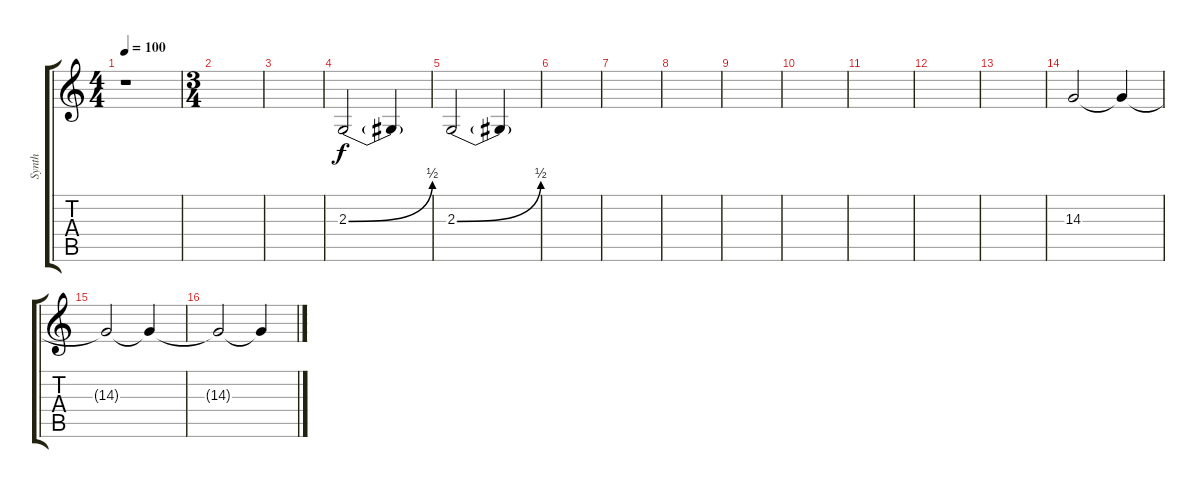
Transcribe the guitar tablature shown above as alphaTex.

\track ("Synth" "Synth") {instrument synthvoice}
\staff {score tabs}
\tuning (D4 A3 F3 C3 G2 D2) {hide}
\ts (4 4)
\tempo 100
\clef g2
\ks c
r.1{dy f volume 0 instrument synthvoice} |
\ts (3 4)
|
|
2.3{be (bend 0 0 60 2)}.2{volume 9} 2.3{t}.4 |
2.3{be (bend 0 0 60 2)}.2 2.3{t}.4 |
|
|
|
|
|
|
|
|
14.3.2{instrument stringensemble1} 14.3{t}.4 |
14.3{t}.2 14.3{t}.4 |
14.3{t}.2 14.3{t}.4
